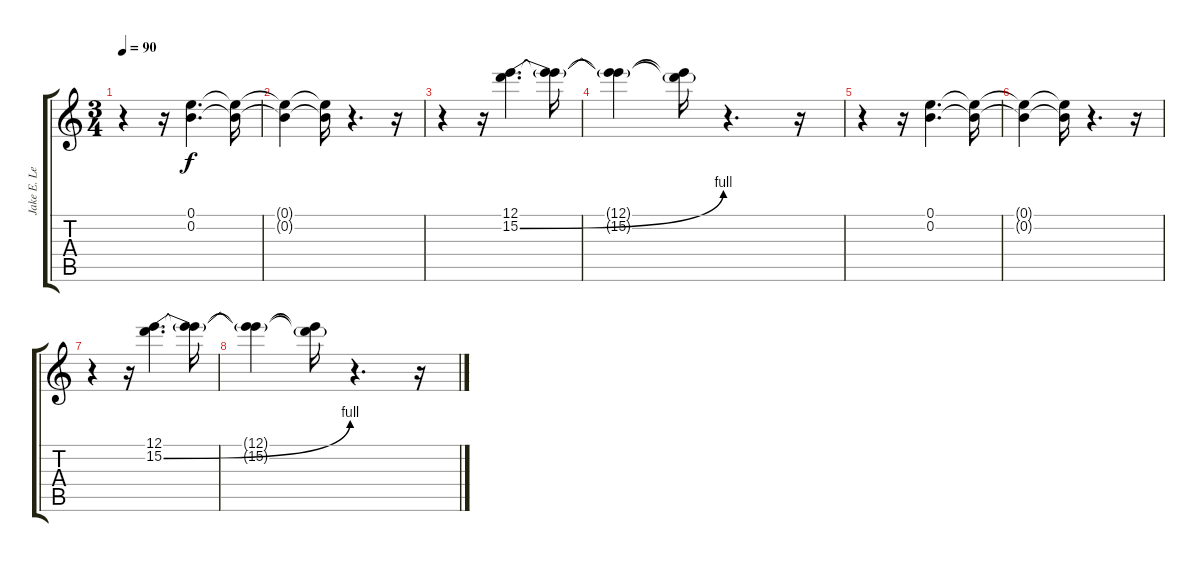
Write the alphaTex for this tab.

\track ("Jake E. Lee Overdubs" "Jake E. Le") {instrument overdrivenguitar}
\staff {score tabs}
\tuning (E4 B3 G3 D3 A2 E2) {hide}
\ts (3 4)
\tempo 90
\clef g2
\ks c
r.4{dy f} r.16 (0.1 0.2).4{d} (0.1{t} 0.2{t}).16 |
(0.1{t} 0.2{t}).4{volume 1} (0.1{t} 0.2{t}).16 r.4{d} r.16 |
r.4 r.16 (12.1 15.2{be (bend 0 0 60 4)}).4{d} (12.1{t} 15.2{t}).16 |
(12.1{t} 15.2{t}).4 (12.1{t} 15.2{t}).16 r.4{d} r.16 |
r.4 r.16 (0.1 0.2).4{d} (0.1{t} 0.2{t}).16 |
(0.1{t} 0.2{t}).4 (0.1{t} 0.2{t}).16 r.4{d} r.16 |
r.4 r.16 (12.1 15.2{be (bend 0 0 60 4)}).4{d} (12.1{t} 15.2{t}).16 |
(12.1{t} 15.2{t}).4 (12.1{t} 15.2{t}).16 r.4{d} r.16
